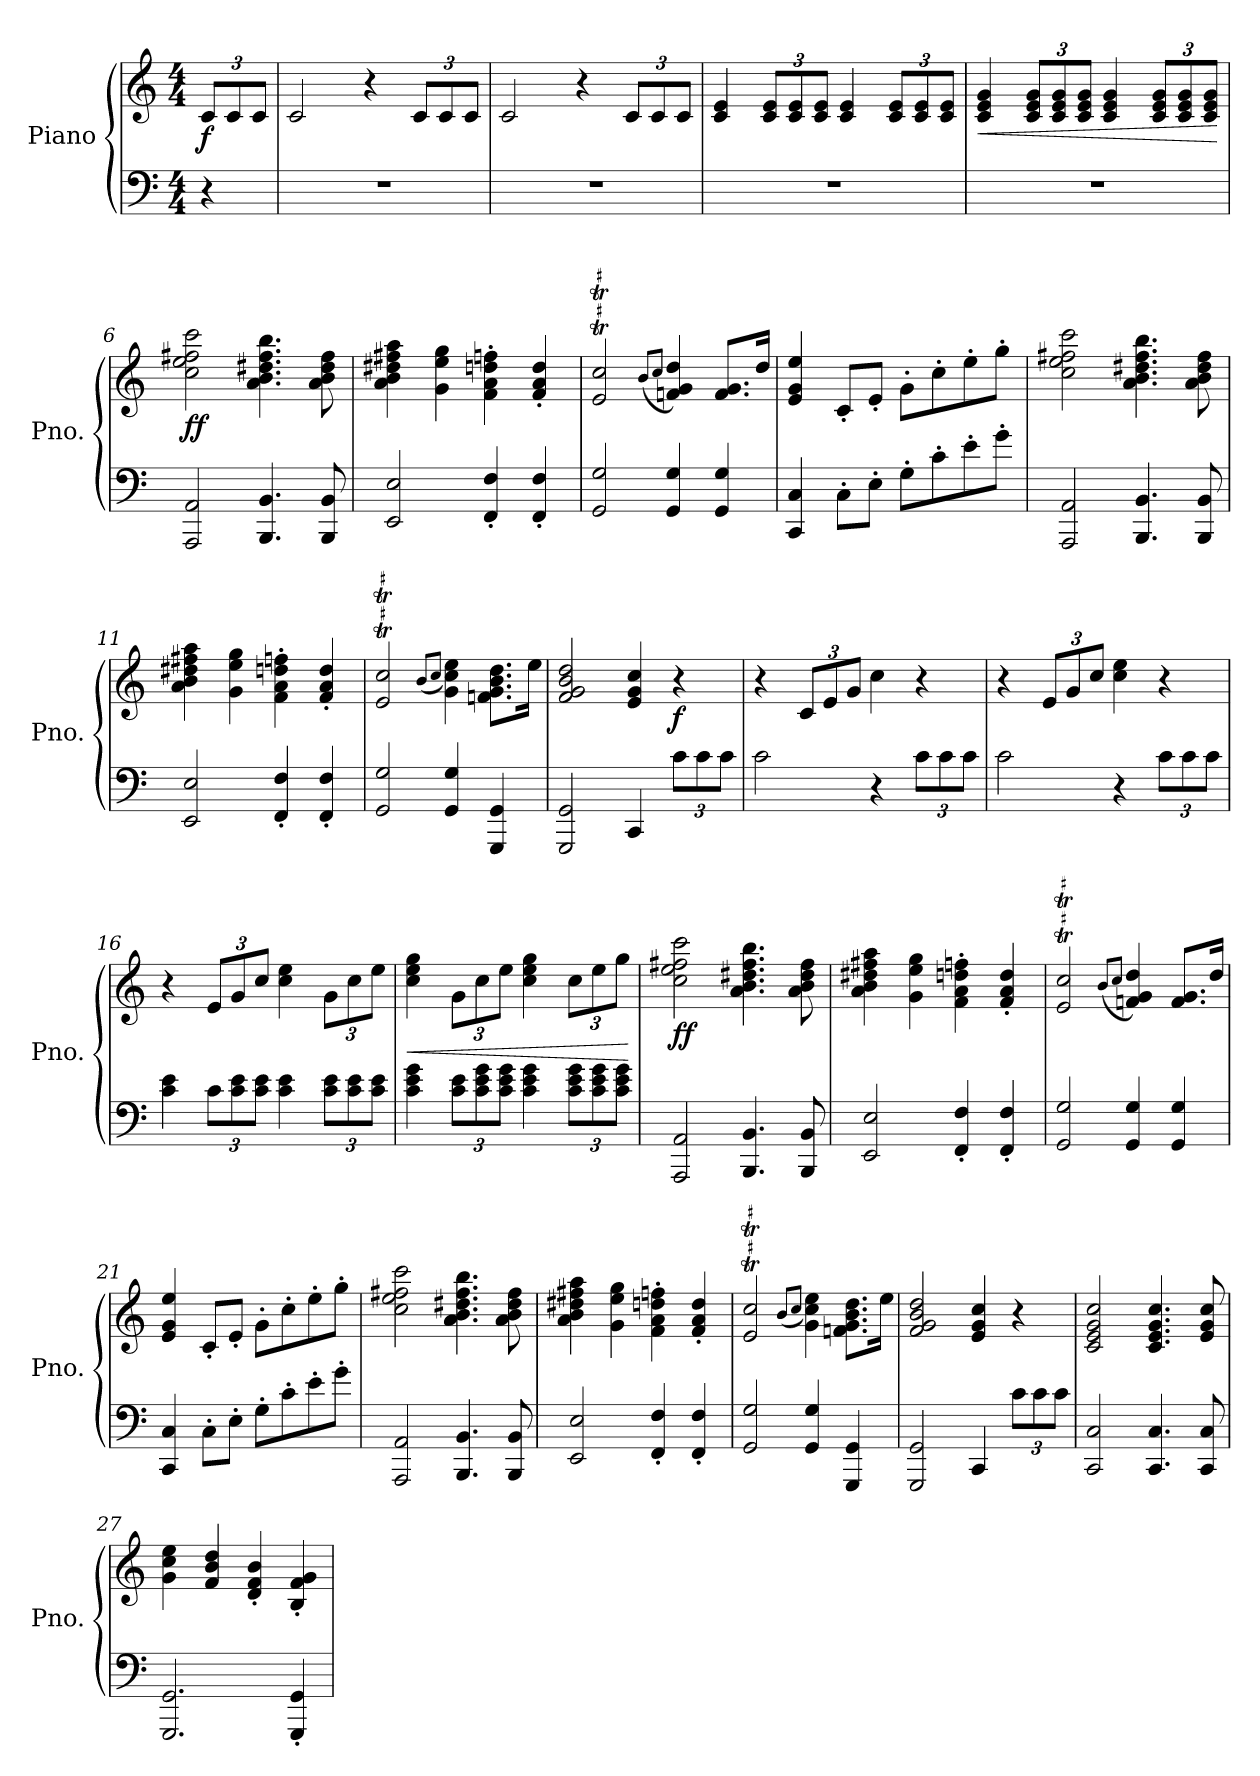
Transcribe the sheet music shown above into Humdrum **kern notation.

**kern	**kern	**dynam
*part1	*part1	*part1
*staff2	*staff1	*staff1/2
*I"Piano	*	*
*I'Pno.	*	*
*clefF4	*clefG2	*
*k[]	*k[]	*
*M4/4	*M4/4	*
*MM150	*MM150	*
*	*Xbrackettup	*
=1	=1	=1
!	!	!LO:DY:b
4r	12c/L	f
.	12c/	.
.	12c/J	.
=2	=2	=2
1r	2c/	.
.	4r	.
.	12c/L	.
.	12c/	.
.	12c/J	.
=3	=3	=3
1r	2c/	.
.	4r	.
.	12c/L	.
.	12c/	.
.	12c/J	.
=4	=4	=4
1r	4c/ 4e/	.
.	12c/ 12e/L	.
.	12c/ 12e/	.
.	12c/ 12e/J	.
.	4c/ 4e/	.
.	12c/ 12e/L	.
.	12c/ 12e/	.
.	12c/ 12e/J	.
=5	=5	=5
!	!	!LO:HP:b
1r	4c/ 4e/ 4g/	<
.	12c/ 12e/ 12g/L	.
.	12c/ 12e/ 12g/	.
.	12c/ 12e/ 12g/J	.
.	4c/ 4e/ 4g/	.
.	12c/ 12e/ 12g/L	.
.	12c/ 12e/ 12g/	.
.	12c/ 12e/ 12g/J	.
.	.	[
=6	=6	=6
!	!	!LO:DY:b
2AAA/ 2AA/	2cc\ 2ee\ 2ff#X\ 2ccc\	ff
4.BBB/ 4.BB/	4.a\ 4.b\ 4.dd#X\ 4.ff#\ 4.bb\	.
8BBB/ 8BB/	8a\ 8b\ 8dd#\ 8ff#\	.
=7	=7	=7
2EE/ 2E/	4a\ 4b\ 4dd#X\ 4ff#X\ 4aa\	.
.	4g\ 4ee\ 4gg\	.
4FF/' 4F/'	4f\' 4a\' 4ddn\' 4ffn\'	.
4FF/' 4F/'	4f/' 4a/' 4dd/'	.
=8	=8	=8
2GG/ 2G/	2e/T 2cc/T	.
.	(8qb/L	.
.	8qcc/J	.
4GG/ 4G/	4f/ 4g/ 4dd/)	.
4GG/ 4G/	8.f/ 8.g/L	.
.	16dd/Jk	.
=9	=9	=9
4CC/ 4C/	4e/ 4g/ 4ee/	.
8C'\L	8c'/L	.
8E'\J	8e'/J	.
8G'\L	8g'\L	.
8c'\	8cc'\	.
8e'\	8ee'\	.
8g'\J	8gg'\J	.
=10	=10	=10
2AAA/ 2AA/	2cc\ 2ee\ 2ff#X\ 2ccc\	.
4.BBB/ 4.BB/	4.a\ 4.b\ 4.dd#X\ 4.ff#\ 4.bb\	.
8BBB/ 8BB/	8a\ 8b\ 8dd#\ 8ff#\	.
=11	=11	=11
2EE/ 2E/	4a\ 4b\ 4dd#X\ 4ff#X\ 4aa\	.
.	4g\ 4ee\ 4gg\	.
4FF/' 4F/'	4f\' 4a\' 4ddn\' 4ffn\'	.
4FF/' 4F/'	4f/' 4a/' 4dd/'	.
=12	=12	=12
2GG/ 2G/	2e/T 2cc/T	.
.	(8qb/L	.
.	8qcc/J	.
4GG/ 4G/	4g\ 4cc\ 4ee\)	.
4GGG/ 4GG/	8.f\ 8.g\ 8.b\ 8.dd\L	.
.	16ee\Jk	.
=13	=13	=13
2GGG/ 2GG/	2f/ 2g/ 2b/ 2dd/	.
4CC/	4e/ 4g/ 4cc/	.
*Xbrackettup	*	*
!	!	!LO:DY:b
12c\L	4r	f
12c\	.	.
12c\J	.	.
=14	=14	=14
2c\	4r	.
.	12c/L	.
.	12e/	.
.	12g/J	.
4r	4cc\	.
12c\L	4r	.
12c\	.	.
12c\J	.	.
=15	=15	=15
2c\	4r	.
.	12e/L	.
.	12g/	.
.	12cc/J	.
4r	4cc\ 4ee\	.
12c\L	4r	.
12c\	.	.
12c\J	.	.
=16	=16	=16
4c\ 4e\	4r	.
12c\L	12e/L	.
12c\ 12e\	12g/	.
12c\ 12e\J	12cc/J	.
4c\ 4e\	4cc\ 4ee\	.
12c\ 12e\L	12g\L	.
12c\ 12e\	12cc\	.
12c\ 12e\J	12ee\J	.
=17	=17	=17
!	!	!LO:HP:b
4c\ 4e\ 4g\	4cc\ 4ee\ 4gg\	<
12c\ 12e\L	12g\L	.
12c\ 12e\ 12g\	12cc\	.
12c\ 12e\ 12g\J	12ee\J	.
4c\ 4e\ 4g\	4cc\ 4ee\ 4gg\	.
12c\ 12e\ 12g\L	12cc\L	.
12c\ 12e\ 12g\	12ee\	.
12c\ 12e\ 12g\J	12gg\J	.
.	.	[
=18	=18	=18
!	!	!LO:DY:b
2AAA/ 2AA/	2cc\ 2ee\ 2ff#X\ 2ccc\	ff
4.BBB/ 4.BB/	4.a\ 4.b\ 4.dd#X\ 4.ff#\ 4.bb\	.
8BBB/ 8BB/	8a\ 8b\ 8dd#\ 8ff#\	.
=19	=19	=19
2EE/ 2E/	4a\ 4b\ 4dd#X\ 4ff#X\ 4aa\	.
.	4g\ 4ee\ 4gg\	.
4FF/' 4F/'	4f\' 4a\' 4ddn\' 4ffn\'	.
4FF/' 4F/'	4f/' 4a/' 4dd/'	.
=20	=20	=20
2GG/ 2G/	2e/T 2cc/T	.
.	(8qb/L	.
.	8qcc/J	.
4GG/ 4G/	4f/ 4g/ 4dd/)	.
4GG/ 4G/	8.f/ 8.g/L	.
.	16dd/Jk	.
=21	=21	=21
4CC/ 4C/	4e/ 4g/ 4ee/	.
8C'\L	8c'/L	.
8E'\J	8e'/J	.
8G'\L	8g'\L	.
8c'\	8cc'\	.
8e'\	8ee'\	.
8g'\J	8gg'\J	.
=22	=22	=22
2AAA/ 2AA/	2cc\ 2ee\ 2ff#X\ 2ccc\	.
4.BBB/ 4.BB/	4.a\ 4.b\ 4.dd#X\ 4.ff#\ 4.bb\	.
8BBB/ 8BB/	8a\ 8b\ 8dd#\ 8ff#\	.
=23	=23	=23
2EE/ 2E/	4a\ 4b\ 4dd#X\ 4ff#X\ 4aa\	.
.	4g\ 4ee\ 4gg\	.
4FF/' 4F/'	4f\' 4a\' 4ddn\' 4ffn\'	.
4FF/' 4F/'	4f/' 4a/' 4dd/'	.
=24	=24	=24
2GG/ 2G/	2e/T 2cc/T	.
.	(8qb/L	.
.	8qcc/J	.
4GG/ 4G/	4g\ 4cc\ 4ee\)	.
4GGG/ 4GG/	8.f\ 8.g\ 8.b\ 8.dd\L	.
.	16ee\Jk	.
=25	=25	=25
2GGG/ 2GG/	2f/ 2g/ 2b/ 2dd/	.
4CC/	4e/ 4g/ 4cc/	.
12c\L	4r	.
12c\	.	.
12c\J	.	.
=26	=26	=26
2CC/ 2C/	2c/ 2e/ 2g/ 2cc/	.
4.CC/ 4.C/	4.c/ 4.e/ 4.g/ 4.cc/	.
8CC/ 8C/	8e/ 8g/ 8cc/	.
=27	=27	=27
2.GGG/ 2.GG/	4g\ 4cc\ 4ee\	.
.	4f/ 4b/ 4dd/	.
.	4d/' 4f/' 4b/'	.
4GGG/' 4GG/'	4B/' 4f/' 4g/'	.
=	=	=
*-	*-	*-
